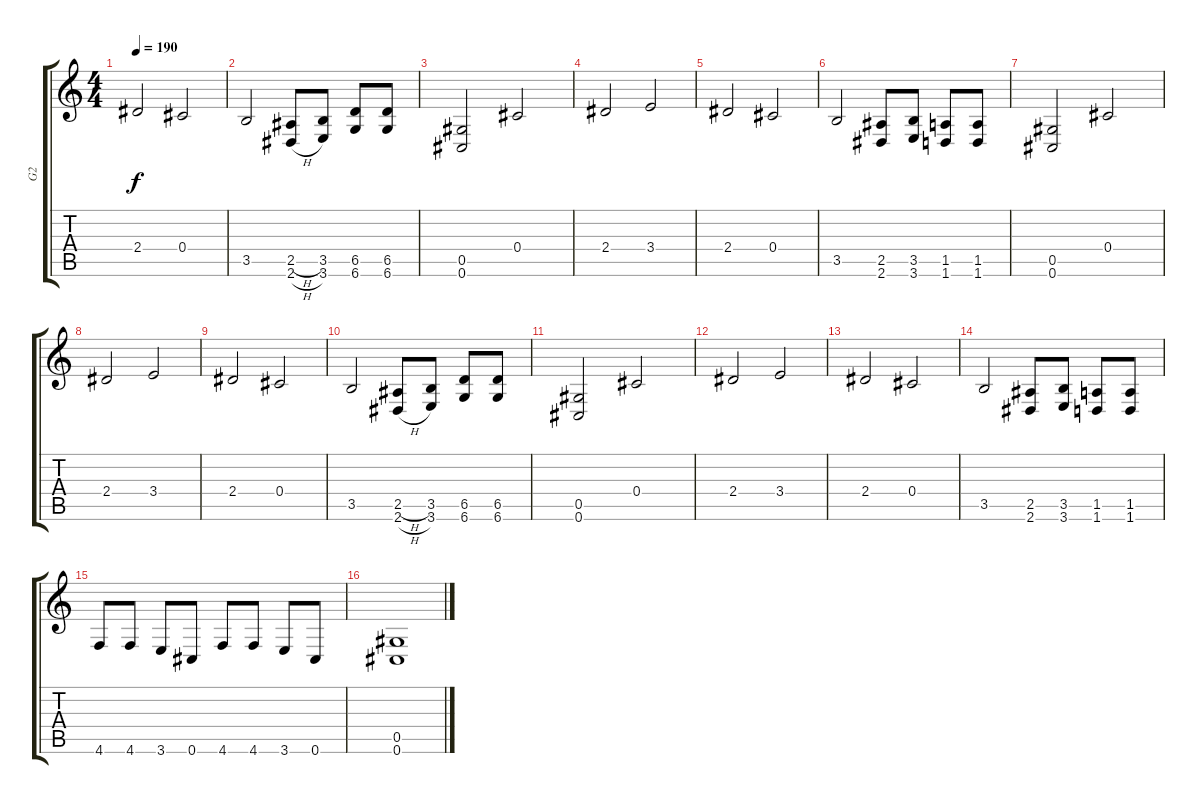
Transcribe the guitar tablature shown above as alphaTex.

\track ("G2" "G2") {instrument distortionguitar}
\staff {score tabs}
\tuning (Eb4 Bb3 Gb3 Db3 Ab2 Db2) {hide}
\ts (4 4)
\tempo 190
\clef g2
\ks c
2.4.2{dy f} 0.4.2 |
3.5.2 (2.5{h} 2.6{h}).8 (3.5 3.6).8 (6.5 6.6).8 (6.5 6.6).8 |
(0.5 0.6).2 0.4.2 |
2.4.2 3.4.2 |
2.4.2 0.4.2 |
3.5.2 (2.5 2.6).8 (3.5 3.6).8 (1.5 1.6).8 (1.5 1.6).8 |
(0.5 0.6).2 0.4.2 |
2.4.2 3.4.2 |
2.4.2 0.4.2 |
3.5.2 (2.5{h} 2.6{h}).8 (3.5 3.6).8 (6.5 6.6).8 (6.5 6.6).8 |
(0.5 0.6).2 0.4.2 |
2.4.2 3.4.2 |
2.4.2 0.4.2 |
3.5.2 (2.5 2.6).8 (3.5 3.6).8 (1.5 1.6).8 (1.5 1.6).8 |
4.6.8 4.6.8 3.6.8 0.6.8 4.6.8 4.6.8 3.6.8 0.6.8 |
(0.5 0.6).1
